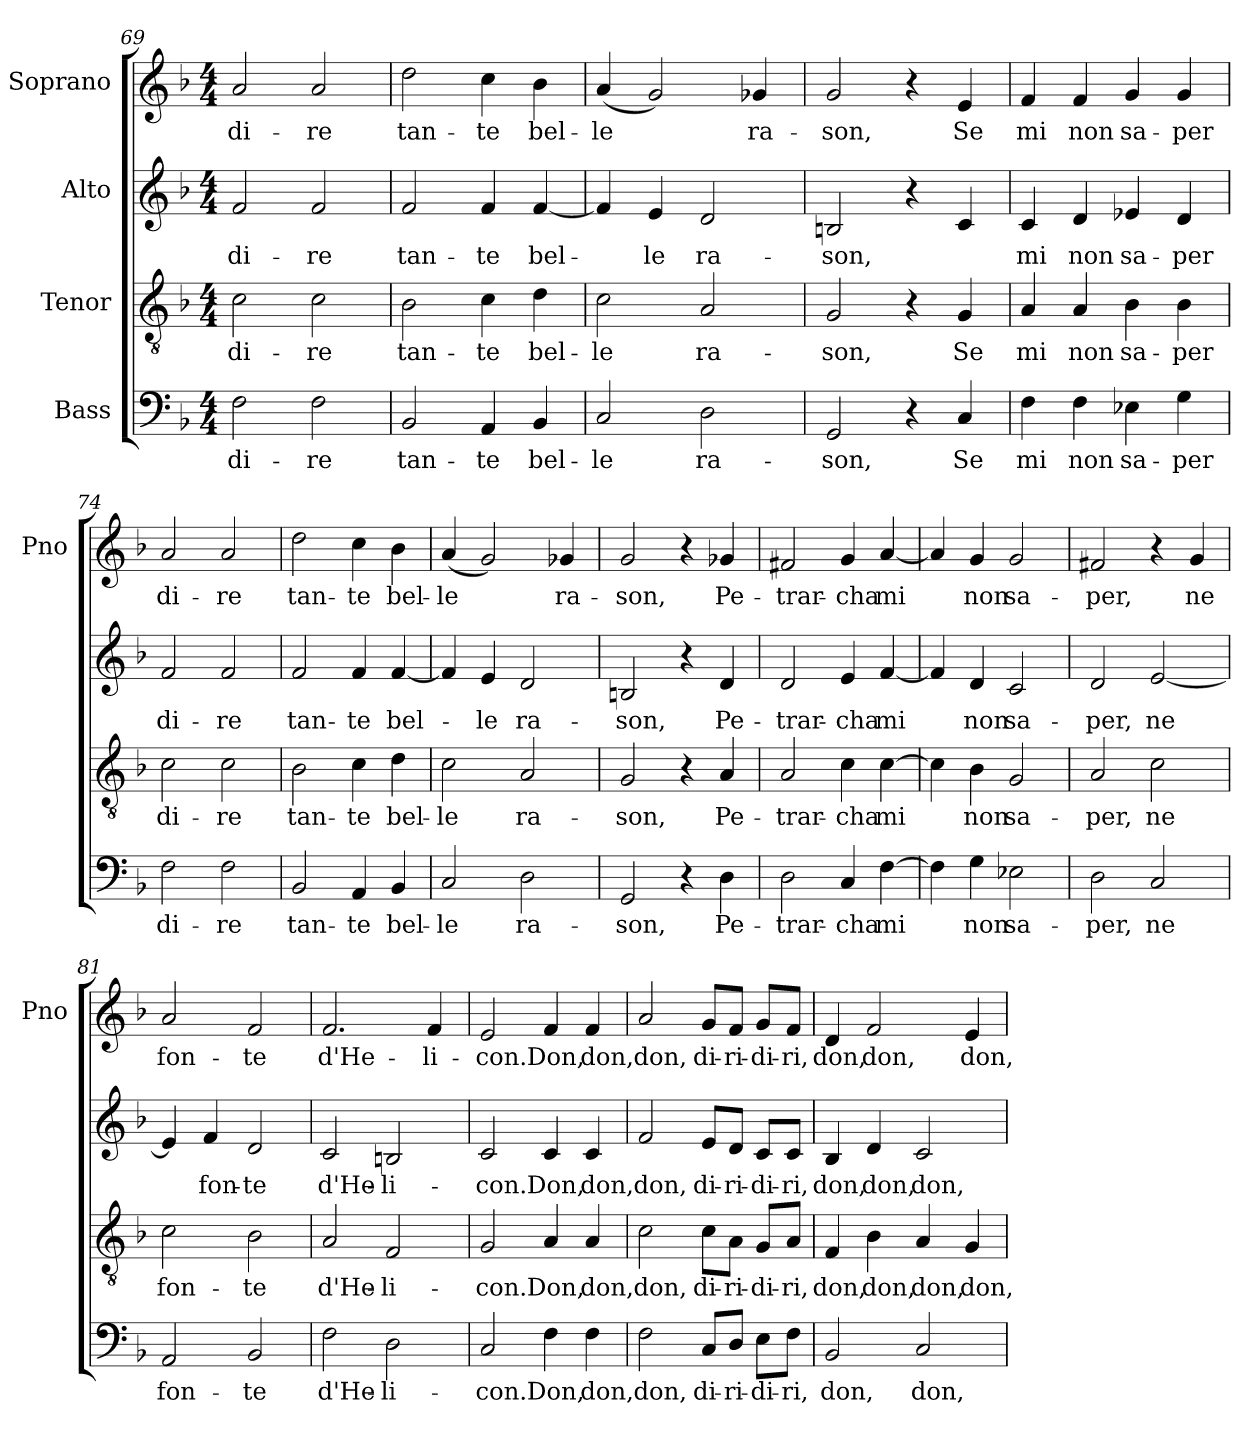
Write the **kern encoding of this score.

**kern	**text	**kern	**text	**kern	**text	**kern	**text
*part4	*part4	*part3	*part3	*part2	*part2	*part1	*part1
*staff4	*staff4	*staff3	*staff3	*staff2	*staff2	*staff1	*staff1
*I"Bass	*	*I"Tenor	*	*I"Alto	*	*I"Soprano	*
*	*	*	*	*	*	*I'Pno	*
*clefF4	*	*clefGv2	*	*clefG2	*	*clefG2	*
*k[b-]	*	*k[b-]	*	*k[b-]	*	*k[b-]	*
*F:	*	*F:	*	*F:	*	*F:	*
*M4/4	*	*M4/4	*	*M4/4	*	*M4/4	*
=69	=69	=69	=69	=69	=69	=69	=69
2F\	di-	2c\	di-	2f/	di-	2a/	di-
2F\	-re	2c\	-re	2f/	-re	2a/	-re
!!LO:LB:g=z
=70	=70	=70	=70	=70	=70	=70	=70
2BB-/	tan-	2B-\	tan-	2f/	tan-	2dd\	tan-
4AA/	-te	4c\	-te	4f/	-te	4cc\	-te
4BB-/	bel-	4d\	bel-	[4f/	bel-	4b-\	bel-
=71	=71	=71	=71	=71	=71	=71	=71
2C/	-le	2c\	-le	4f/]	-­	(4a/	-le
.	.	.	.	4e/	le	2g/)	.
2D\	ra-	2A/	ra-	2d/	ra-	.	.
.	.	.	.	.	.	4g-X/	ra-
=72	=72	=72	=72	=72	=72	=72	=72
2GG/	-son,	2G/	-son,	2Bn/	-son,	2g/	-son,
4r	.	4r	.	4r	.	4r	.
4C/	Se	4G/	Se	4c/	.	4e/	Se
=73	=73	=73	=73	=73	=73	=73	=73
4F\	mi	4A/	mi	4c/	mi	4f/	mi
4F\	non	4A/	non	4d/	non	4f/	non
4E-X\	sa-	4B-\	sa-	4e-X/	sa-	4g/	sa-
4G\	-per	4B-\	-per	4d/	-per	4g/	-per
=74	=74	=74	=74	=74	=74	=74	=74
2F\	di-	2c\	di-	2f/	di-	2a/	di-
2F\	-re	2c\	-re	2f/	-re	2a/	-re
=75	=75	=75	=75	=75	=75	=75	=75
2BB-/	tan-	2B-\	tan-	2f/	tan-	2dd\	tan-
4AA/	-te	4c\	-te	4f/	-te	4cc\	-te
4BB-/	bel-	4d\	bel-	[4f/	bel-	4b-\	bel-
=76	=76	=76	=76	=76	=76	=76	=76
2C/	-le	2c\	-le	4f/]	.	(4a/	-le
.	.	.	.	4e/	-le	2g/)	.
2D\	ra-	2A/	ra-	2d/	ra-	.	.
.	.	.	.	.	.	4g-X/	ra-
!!LO:PB:g=z
=77	=77	=77	=77	=77	=77	=77	=77
2GG/	-son,	2G/	-son,	2Bn/	-son,	2g/	-son,
4r	.	4r	.	4r	.	4r	.
4D\	Pe-	4A/	Pe-	4d/	Pe-	4g-X/	Pe-
=78	=78	=78	=78	=78	=78	=78	=78
2D\	-trar-	2A/	-trar-	2d/	-trar-	2f#X/	-trar-
4C/	-cha	4c\	-cha	4e/	-cha	4g/	-cha
[4F\	mi	[4c\	mi	[4f/	mi	[4a/	mi
=79	=79	=79	=79	=79	=79	=79	=79
4F\]	.	4c\]	.	4f/]	.	4a/]	.
4G\	non	4B-\	non	4d/	non	4g/	non
2E-X\	sa-	2G/	sa-	2c/	sa-	2g/	sa-
=80	=80	=80	=80	=80	=80	=80	=80
2D\	-per,	2A/	-per,	2d/	-per,	2f#X/	-per,
2C/	ne	2c\	ne	[2e/	ne	4r	.
.	.	.	.	.	.	4g/	ne
=81	=81	=81	=81	=81	=81	=81	=81
2AA/	fon-	2c\	fon-	4e/]	.	2a/	fon-
.	.	.	.	4f/	fon-	.	.
2BB-/	-te	2B-\	-te	2d/	-te	2f/	-te
=82	=82	=82	=82	=82	=82	=82	=82
2F\	d'He-	2A/	d'He-	2c/	d'He-	2.f/	d'He-
2D\	-li-	2F/	-li-	2Bn/	-li-	.	.
.	.	.	.	.	.	4f/	-li-
=83	=83	=83	=83	=83	=83	=83	=83
2C/	-con.	2G/	-con.	2c/	-con.	2e/	-con.
4F\	Don,	4A/	Don,	4c/	Don,	4f/	Don,
4F\	don,	4A/	don,	4c/	don,	4f/	don,
!!LO:LB:g=z
=84	=84	=84	=84	=84	=84	=84	=84
2F\	don,	2c\	don,	2f/	don,	2a/	don,
8C/L	di-	8c\L	di-	8e/L	di-	8g/L	di-
8D/J	-ri-	8A\J	-ri-	8d/J	-ri-	8f/J	-ri-
8E\L	-di-	8G/L	-di-	8c/L	-di-	8g/L	-di-
8F\J	-ri,	8A/J	-ri,	8c/J	-ri,	8f/J	-ri,
=85	=85	=85	=85	=85	=85	=85	=85
2BB-/	don,	4F/	don,	4B-/	don,	4d/	don,
.	.	4B-\	don,	4d/	don,	2f/	don,
2C/	don,	4A/	don,	2c/	don,	.	.
.	.	4G/	don,	.	.	4e/	don,
=	=	=	=	=	=	=	=
*-	*-	*-	*-	*-	*-	*-	*-
